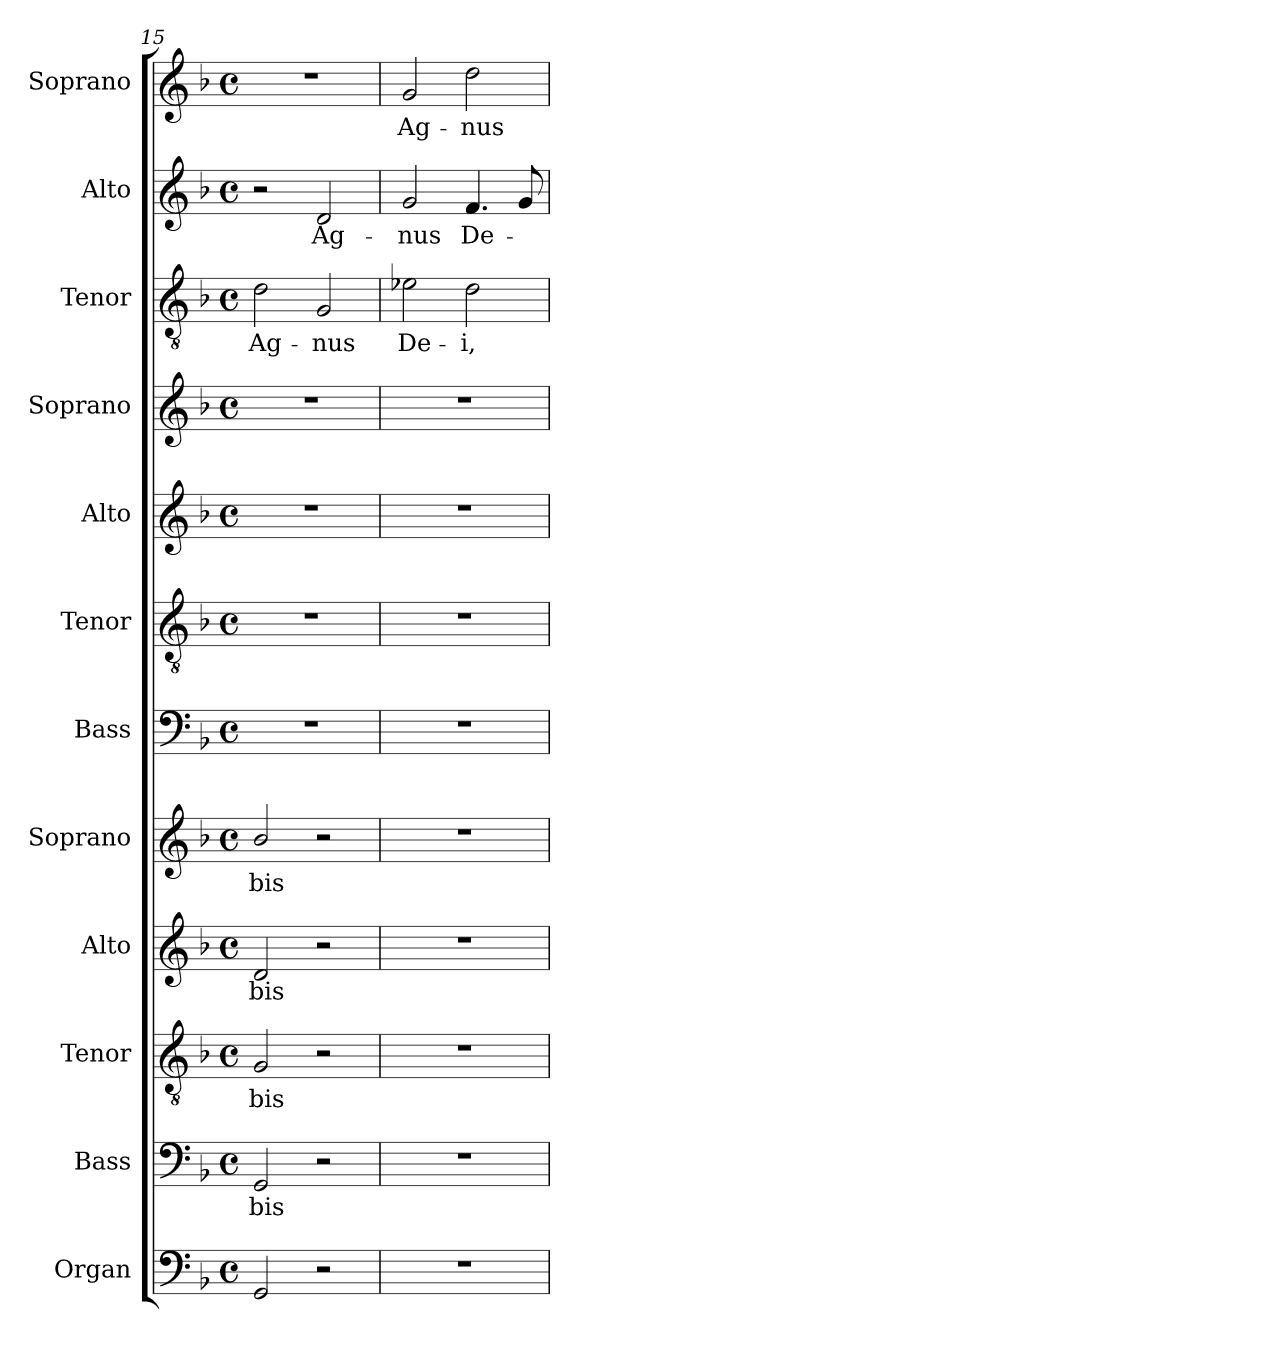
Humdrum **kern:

**kern	**kern	**text	**kern	**text	**kern	**text	**kern	**text	**kern	**kern	**kern	**kern	**kern	**text	**kern	**text	**kern	**text
*part12	*part11	*part11	*part10	*part10	*part9	*part9	*part8	*part8	*part7	*part6	*part5	*part4	*part3	*part3	*part2	*part2	*part1	*part1
*staff12	*staff11	*staff11	*staff10	*staff10	*staff9	*staff9	*staff8	*staff8	*staff7	*staff6	*staff5	*staff4	*staff3	*staff3	*staff2	*staff2	*staff1	*staff1
*I"Organ	*I"Bass	*	*I"Tenor	*	*I"Alto	*	*I"Soprano	*	*I"Bass	*I"Tenor	*I"Alto	*I"Soprano	*I"Tenor	*	*I"Alto	*	*I"Soprano	*
*I'Org.	*I'B.	*	*I'T.	*	*I'A.	*	*I'S.	*	*I'B.	*I'T.	*I'A.	*I'S.	*I'T.	*	*I'A.	*	*I'S.	*
!!LO:PB:g=z
*clefF4	*clefF4	*	*clefGv2	*	*clefG2	*	*clefG2	*	*clefF4	*clefGv2	*clefG2	*clefG2	*clefGv2	*	*clefG2	*	*clefG2	*
*	*	*	*ITrd7c12	*	*	*	*	*	*	*ITrd7c12	*	*	*ITrd7c12	*	*	*	*	*
*k[b-]	*k[b-]	*	*k[b-]	*	*k[b-]	*	*k[b-]	*	*k[b-]	*k[b-]	*k[b-]	*k[b-]	*k[b-]	*	*k[b-]	*	*k[b-]	*
*F:	*F:	*	*F:	*	*F:	*	*F:	*	*F:	*F:	*F:	*F:	*F:	*	*F:	*	*F:	*
*M4/4	*M4/4	*	*M4/4	*	*M4/4	*	*M4/4	*	*M4/4	*M4/4	*M4/4	*M4/4	*M4/4	*	*M4/4	*	*M4/4	*
*met(c)	*met(c)	*	*met(c)	*	*met(c)	*	*met(c)	*	*met(c)	*met(c)	*met(c)	*met(c)	*met(c)	*	*met(c)	*	*met(c)	*
=15	=15	=15	=15	=15	=15	=15	=15	=15	=15	=15	=15	=15	=15	=15	=15	=15	=15	=15
!	!	!LO:LY:b:color=#000000	!	!	!	!	!	!	!	!	!	!	!	!	!	!	!	!
!	!	!	!	!LO:LY:b:color=#000000	!	!	!	!	!	!	!	!	!	!	!	!	!	!
!	!	!	!	!	!	!LO:LY:b:color=#000000	!	!	!	!	!	!	!	!	!	!	!	!
!	!	!	!	!	!	!	!	!LO:LY:b:color=#000000	!	!	!	!	!	!	!	!	!	!
!	!	!	!	!	!	!	!	!	!	!	!	!	!	!LO:LY:b:color=#000000	!	!	!	!
2GGi/	2GGi/	-bis	2GGi/	-bis	2di/	-bis	2b-i/	-bis	1r	1r	1r	1r	2Di\	Ag-	2r	.	1r	.
!	!	!	!	!	!	!	!	!	!	!	!	!	!	!LO:LY:b:color=#000000	!	!	!	!
!	!	!	!	!	!	!	!	!	!	!	!	!	!	!	!	!LO:LY:b:color=#000000	!	!
2r	2r	.	2r	.	2r	.	2r	.	.	.	.	.	2GGi/	-nus	2di/	Ag-	.	.
=16	=16	=16	=16	=16	=16	=16	=16	=16	=16	=16	=16	=16	=16	=16	=16	=16	=16	=16
!	!	!	!	!	!	!	!	!	!	!	!	!	!	!LO:LY:b:color=#000000	!	!	!	!
!	!	!	!	!	!	!	!	!	!	!	!	!	!	!	!	!LO:LY:b:color=#000000	!	!
!	!	!	!	!	!	!	!	!	!	!	!	!	!	!	!	!	!	!LO:LY:b:color=#000000
1r	1r	.	1r	.	1r	.	1r	.	1r	1r	1r	1r	2E-Xi\	De-	2gi/	-nus	2gi/	Ag-
!	!	!	!	!	!	!	!	!	!	!	!	!	!	!LO:LY:b:color=#000000	!	!	!	!
!	!	!	!	!	!	!	!	!	!	!	!	!	!	!	!	!LO:LY:b:color=#000000	!	!
!	!	!	!	!	!	!	!	!	!	!	!	!	!	!	!	!	!	!LO:LY:b:color=#000000
.	.	.	.	.	.	.	.	.	.	.	.	.	2Di\	-i,	4.fi/	De-	2ddi\	-nus
.	.	.	.	.	.	.	.	.	.	.	.	.	.	.	8gi/	.	.	.
=	=	=	=	=	=	=	=	=	=	=	=	=	=	=	=	=	=	=
*-	*-	*-	*-	*-	*-	*-	*-	*-	*-	*-	*-	*-	*-	*-	*-	*-	*-	*-
